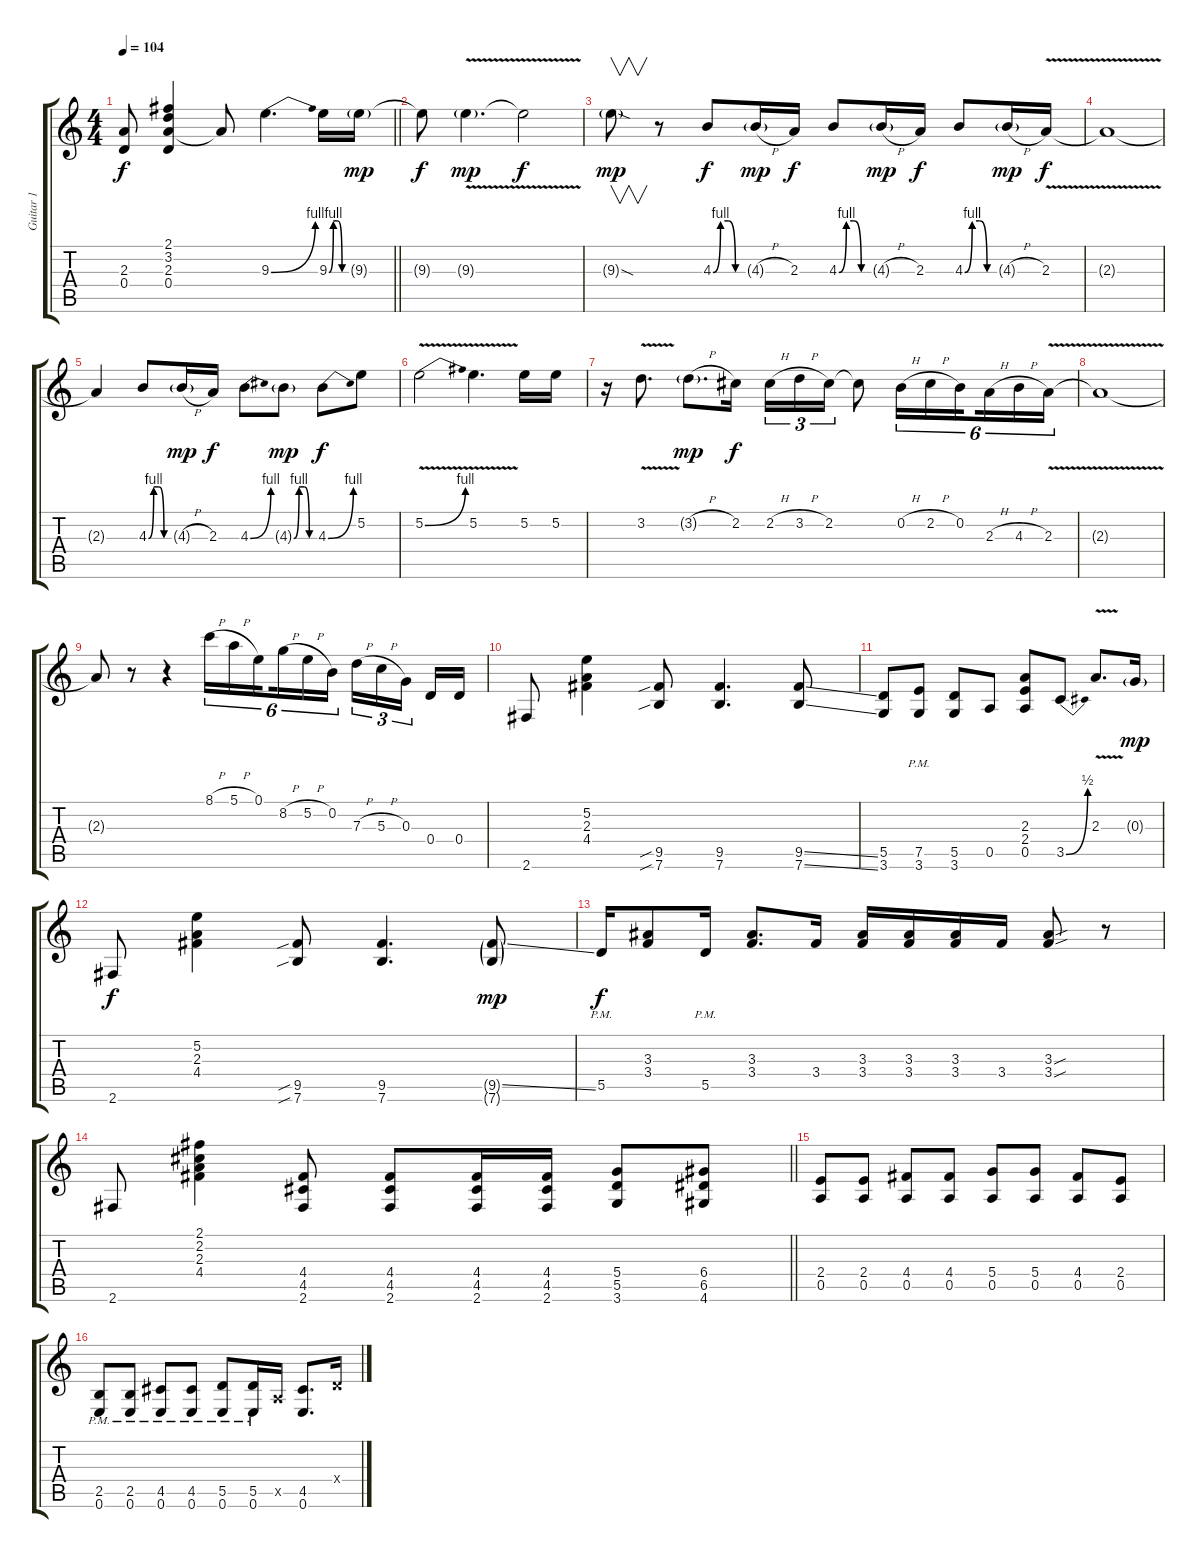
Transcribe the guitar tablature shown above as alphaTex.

\track ("Guitar 1" "Guitar 1") {instrument distortionguitar}
\staff {score tabs}
\tuning (E4 B3 G3 D3 A2 E2) {hide}
\ts (4 4)
\tempo 104
\clef g2
\barLineRight lightlight
\ks c
(2.3{t} 0.4{t}).8{dy f} (2.1 3.2 2.3 0.4).4 2.3{t}.8 9.3{be (bend 0 0 60 4)}.4{d} 9.3{be (custom 0 0 15 4 30 4 45 0 60 0)}.16 9.3{g}.16{dy mp} |
9.3{t}.8{dy f} 9.3{v g}.4{d dy mp} 9.3{t}.2{dy f} |
9.3{sod g}.8{v dy mp} r.8 4.3{be (custom 0 0 15 4 30 4 45 0 60 0)}.8{dy f} 4.3{h g}.16{dy mp} 2.3.16{dy f} 4.3{be (custom 0 0 15 4 30 4 45 0 60 0)}.8 4.3{h g}.16{dy mp} 2.3.16{dy f} 4.3{be (custom 0 0 15 4 30 4 45 0 60 0)}.8 4.3{h g}.16{dy mp} 2.3{v}.16{dy f} |
2.3{t}.1 |
2.3{t}.4 4.3{be (custom 0 0 15 4 30 4 45 0 60 0)}.8 4.3{h g}.16{dy mp} 2.3.16{dy f} 4.3{be (bend 0 0 60 4)}.8 4.3{be (custom 0 0 15 4 30 4 45 0 60 0) g}.8{dy mp} 4.3{be (bend 0 0 60 4)}.8{dy f} 5.2.8 |
5.2{be (bend 0 0 60 4) v}.2 5.2{v}.4{d} 5.2.16 5.2.16 |
r.16 3.2{v}.8{d} 3.2{h g}.8{d dy mp} 2.2.16{dy f} 2.2{h}.16{tu (3 2)} 3.2{h}.16{tu (3 2)} 2.2.16{tu (3 2)} 2.2{t}.8 0.2{h}.16{tu (6 4)} 2.2{h}.16{tu (6 4)} 0.2.16{tu (6 4) beam splitsecondary} 2.3{h}.16{tu (6 4)} 4.3{h}.16{tu (6 4)} 2.3{v}.16{tu (6 4)} |
2.3{t}.1 |
2.3{t}.8 r.8 r.4 8.1{h}.16{tu (6 4)} 5.1{h}.16{tu (6 4)} 0.1.16{tu (6 4) beam splitsecondary} 8.2{h}.16{tu (6 4)} 5.2{h}.16{tu (6 4)} 0.2.16{tu (6 4)} 7.3{h}.16{tu (3 2)} 5.3{h}.16{tu (3 2)} 0.3.16{tu (3 2) beam splitsecondary} 0.4.16 0.4.16 |
2.6.8 (5.2 2.3 4.4).4 (9.5{sib} 7.6{sib}).8 (9.5 7.6).4{d} (9.5{ss} 7.6{ss}).8 |
(5.5 3.6).8 (7.5{pm} 3.6{pm}).8 (5.5 3.6).8 0.5.8 (2.3 2.4 0.5).8 3.5{be (bend 0 0 60 2)}.8 2.3{v}.8{d} 0.3{g}.16{dy mp} |
2.6.8{dy f} (5.2 2.3 4.4).4 (9.5{sib} 7.6{sib}).8 (9.5 7.6).4{d} (9.5{ss g} 7.6{g}).8{dy mp} |
5.5{pm}.16{dy f} (3.3 3.4).8 5.5{pm}.16 (3.3 3.4).8{d} 3.4.16 (3.3 3.4).16 (3.3 3.4).16 (3.3 3.4).16 3.4.16 (3.3{sou} 3.4{sou}).8 r.8 |
\barLineRight lightlight
2.6.8 (2.1 2.2 2.3 4.4).4 (4.4 4.5 2.6).8 (4.4 4.5 2.6).8 (4.4 4.5 2.6).16 (4.4 4.5 2.6).16 (5.4 5.5 3.6).8 (6.4 6.5 4.6).8 |
(2.4 0.5).8 (2.4 0.5).8 (4.4 0.5).8 (4.4 0.5).8 (5.4 0.5).8 (5.4 0.5).8 (4.4 0.5).8 (2.4 0.5).8 |
(2.5{pm} 0.6{pm}).8 (2.5{pm} 0.6{pm}).8 (4.5{pm} 0.6{pm}).8 (4.5{pm} 0.6{pm}).8 (5.5{pm} 0.6{pm}).8 (5.5{pm} 0.6{pm}).16 0.5{x}.16 (4.5 0.6).8{d} 0.4{x}.16
